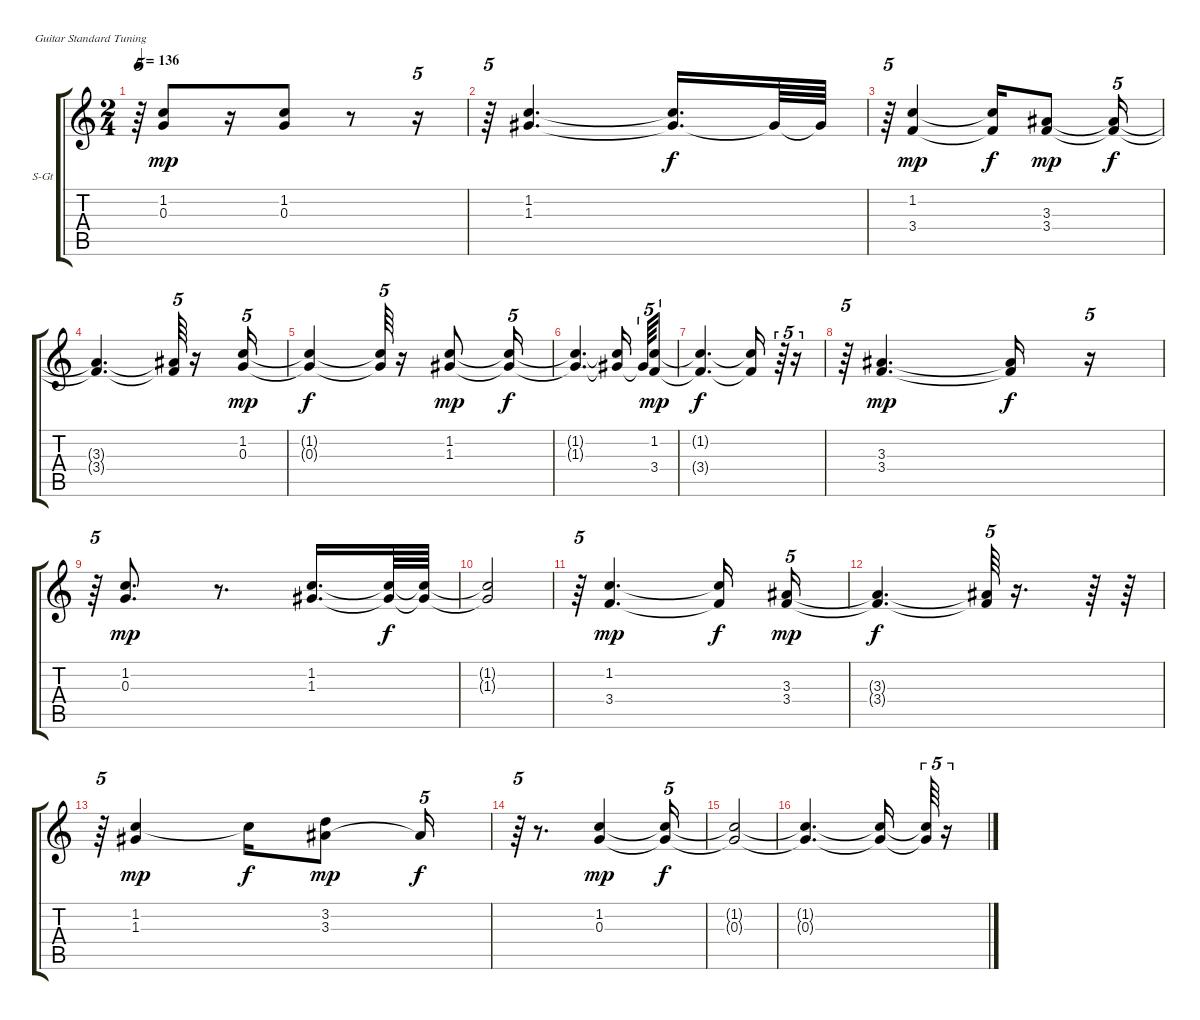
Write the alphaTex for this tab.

\bracketExtendMode groupsimilarinstruments
\firstSystemTrackNameOrientation horizontal
\otherSystemsTrackNameOrientation horizontal
\track ("cama," "S-Gt") {solo instrument synthstrings1}
\staff {score tabs}
\tuning (E4 B3 G3 D3 A2 E2)
\displaytranspose 12
\ts (2 4)
\tempo 136
\clef g2
\ks c
r.64{tu (5 4) dy mp} (1.2 0.3).8 r.16 (1.2 0.3).8 r.8 r.16{tu (5 4)} |
r.64{tu (5 4)} (1.2 1.3).4{d} (1.2{t} 1.3{t}).16{d dy f} 1.3{t}.64 1.3{t}.64 |
r.64{tu (5 4)} (1.2 3.4).4{dy mp} (1.2{t} 3.4{t}).16{dy f} (3.3 3.4).8{dy mp} (3.3{t} 3.4{t}).16{tu (5 4) dy f} |
(3.3{t} 3.4{t}).4{d} (3.3{t} 3.4{t}).64{tu (5 4)} r.16 (1.2 0.3).16{tu (5 4) dy mp} |
(1.2{t} 0.3{t}).4{dy f} (1.2{t} 0.3{t}).64{tu (5 4)} r.16 (1.2 1.3).8{dy mp} (1.2{t} 1.3{t}).16{tu (5 4) dy f} |
(1.2{t} 1.3{t}).4{d} (1.2{t} 1.3{t}).16 1.3{t}.64{tu (5 4)} (1.2 3.4).16{tu (5 4) dy mp} |
(1.2{t} 3.4{t}).4{d dy f} (1.2{t} 3.4{t}).16 r.64{tu (5 4)} r.16{tu (5 4)} |
r.64{tu (5 4)} (3.3 3.4).4{d dy mp} (3.3{t} 3.4{t}).16{dy f} r.16{tu (5 4)} |
r.64{tu (5 4)} (1.2 0.3).8{d dy mp} r.8{d} (1.2 1.3).16{d} (1.2{t} 1.3{t}).64{dy f} (1.2{t} 1.3{t}).64 |
(1.2{t} 1.3{t}).2 |
r.64{tu (5 4)} (1.2 3.4).4{d dy mp} (1.2{t} 3.4{t}).16{dy f} (3.3 3.4).16{tu (5 4) dy mp} |
(3.3{t} 3.4{t}).4{d dy f} (3.3{t} 3.4{t}).64{tu (5 4)} r.16{d} r.64 r.64 |
r.64{tu (5 4)} (1.2 1.3).4{dy mp} 1.2{t}.16{dy f} (3.2 3.3).8{dy mp} 3.3{t}.16{tu (5 4) dy f} |
r.64{tu (5 4)} r.8{d} (1.2 0.3).4{dy mp} (1.2{t} 0.3{t}).16{tu (5 4) dy f} |
(1.2{t} 0.3{t}).2 |
(1.2{t} 0.3{t}).4{d} (1.2{t} 0.3{t}).16 (1.2{t} 0.3{t}).64{tu (5 4)} r.16{tu (5 4)}
